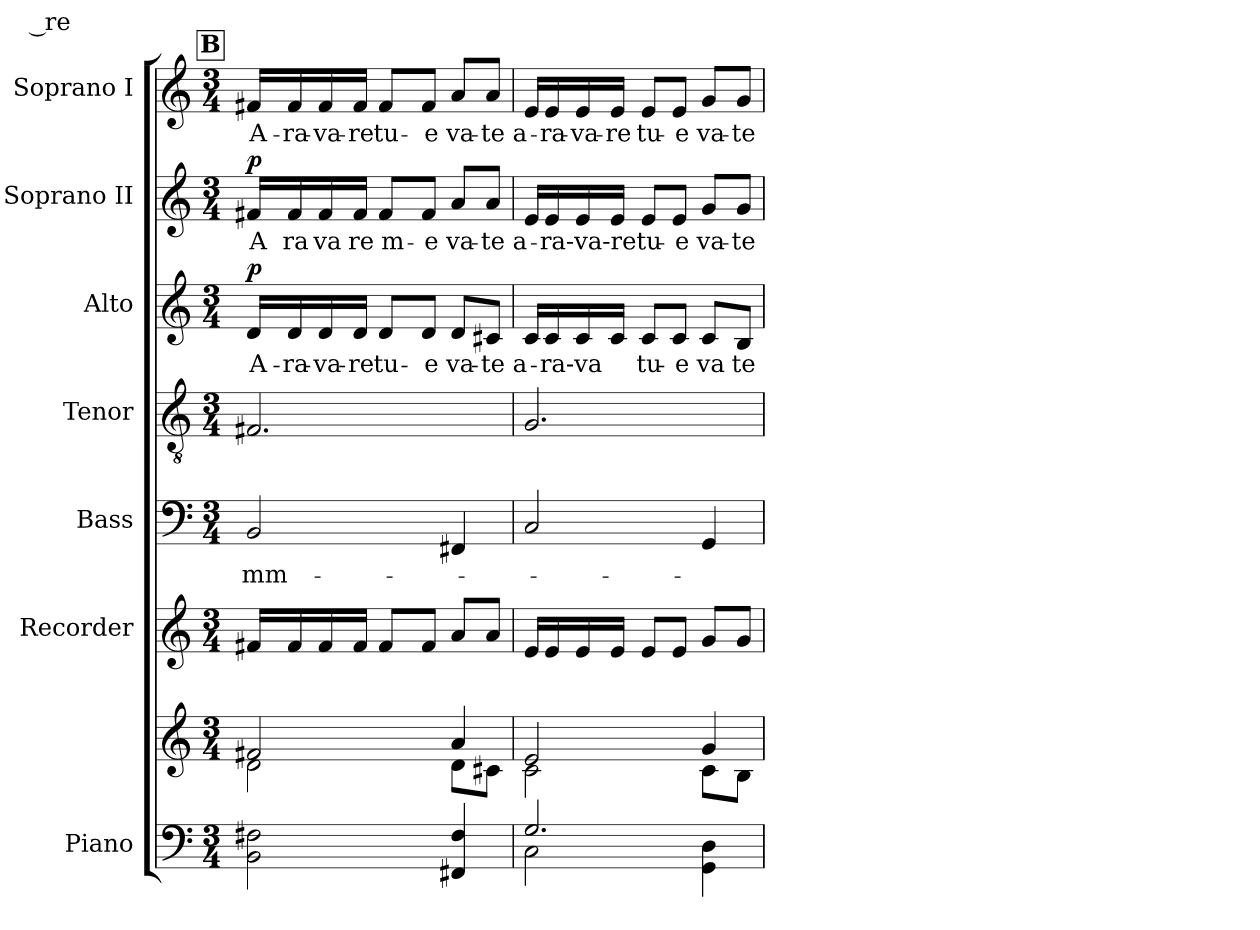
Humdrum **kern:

**kern	**kern	**kern	**kern	**text	**kern	**kern	**text	**dynam	**kern	**text	**dynam	**kern	**text
*part7	*part7	*part6	*part5	*part5	*part4	*part3	*part3	*part3	*part2	*part2	*part2	*part1	*part1
*staff8	*staff7	*staff6	*staff5	*staff5	*staff4	*staff3	*staff3	*staff3	*staff2	*staff2	*staff2	*staff1	*staff1
*I"Piano	*	*I"Recorder	*I"Bass	*	*I"Tenor	*I"Alto	*	*	*I"Soprano II	*	*	*I"Soprano I	*
*I'Pno.	*	*I'R.	*I'B.	*	*I'T.	*I'A.	*	*	*I'S.2	*	*	*I'S.1	*
*clefF4	*clefG2	*clefG2	*clefF4	*	*clefGv2	*clefG2	*	*	*clefG2	*	*	*clefG2	*
*k[]	*k[]	*k[]	*k[]	*	*k[]	*k[]	*	*	*k[]	*	*	*k[]	*
*M3/4	*M3/4	*M3/4	*M3/4	*	*M3/4	*M3/4	*	*	*M3/4	*	*	*M3/4	*
!!LO:REH:place=s1:a:B:fs=14.1111:t=B
=9	=9	=9	=9	=9	=9	=9	=9	=9	=9	=9	=9	=9	=9
*	*^	*	*	*	*	*	*	*	*	*	*	*	*
!	!	!	!	!	!	!	!	!	!LO:DY:a	!	!	!LO:DY:a	!	!
2BB\ 2F#X\	2f#X/	2d\	16f#X/LL	2BB/	mm-	2.F#X/	16d/LL	-A-	p	16f#X/LL	A	p	16f#X/LL	A-
.	.	.	16f#/	.	.	.	16d/	-ra-	.	16f#/	ra	.	16f#/	-ra-
.	.	.	16f#/	.	.	.	16d/	-va-	.	16f#/	va	.	16f#/	-va-
.	.	.	16f#/JJ	.	.	.	16d/JJ	-re	.	16f#/JJ	re	.	16f#/JJ	-re
.	.	.	8f#/L	.	.	.	8d/L	tu-	.	8f#/L	m-	.	8f#/L	tu-
.	.	.	8f#/J	.	.	.	8d/J	-e	.	8f#/J	-e	.	8f#/J	-e
4FF#X/ 4F#/	4a/	8d\L	8a/L	4FF#X/	.	.	8d/L	va-	.	8a/L	va-	.	8a/L	va-
.	.	8c#X\J	8a/J	.	.	.	8c#X/J	-te	.	8a/J	-te	.	8a/J	-te
!!LO:LB:g=z
=10	=10	=10	=10	=10	=10	=10	=10	=10	=10	=10	=10	=10	=10	=10
*^	*	*	*	*	*	*	*	*	*	*	*	*	*	*
2.G/	2C\	2e/	2c\	16e/LL	2C/	.	2.G/	16c/LL	a-	.	16e/LL	a-	.	16e/LL	a-
.	.	.	.	16e/	.	.	.	16c/	-ra-va	.	16e/	-ra-va-re	.	16e/	-ra-
.	.	.	.	16e/	.	.	.	16c/	.	.	16e/	.	.	16e/	-va-
.	.	.	.	16e/JJ	.	.	.	16c/JJ	_re	.	16e/JJ	.	.	16e/JJ	-re
.	.	.	.	8e/L	.	.	.	8c/L	tu-	.	8e/L	tu-	.	8e/L	tu-
.	.	.	.	8e/J	.	.	.	8c/J	-e	.	8e/J	-e	.	8e/J	-e
.	4GG\ 4D\	4g/	8c\L	8g/L	4GG/	.	.	8c/L	va	.	8g/L	va-	.	8g/L	va-
.	.	.	8B\J	8g/J	.	.	.	8B/J	te	.	8g/J	-te	.	8g/J	-te
*v	*v	*	*	*	*	*	*	*	*	*	*	*	*	*	*
*	*v	*v	*	*	*	*	*	*	*	*	*	*	*	*
=	=	=	=	=	=	=	=	=	=	=	=	=	=
*-	*-	*-	*-	*-	*-	*-	*-	*-	*-	*-	*-	*-	*-
